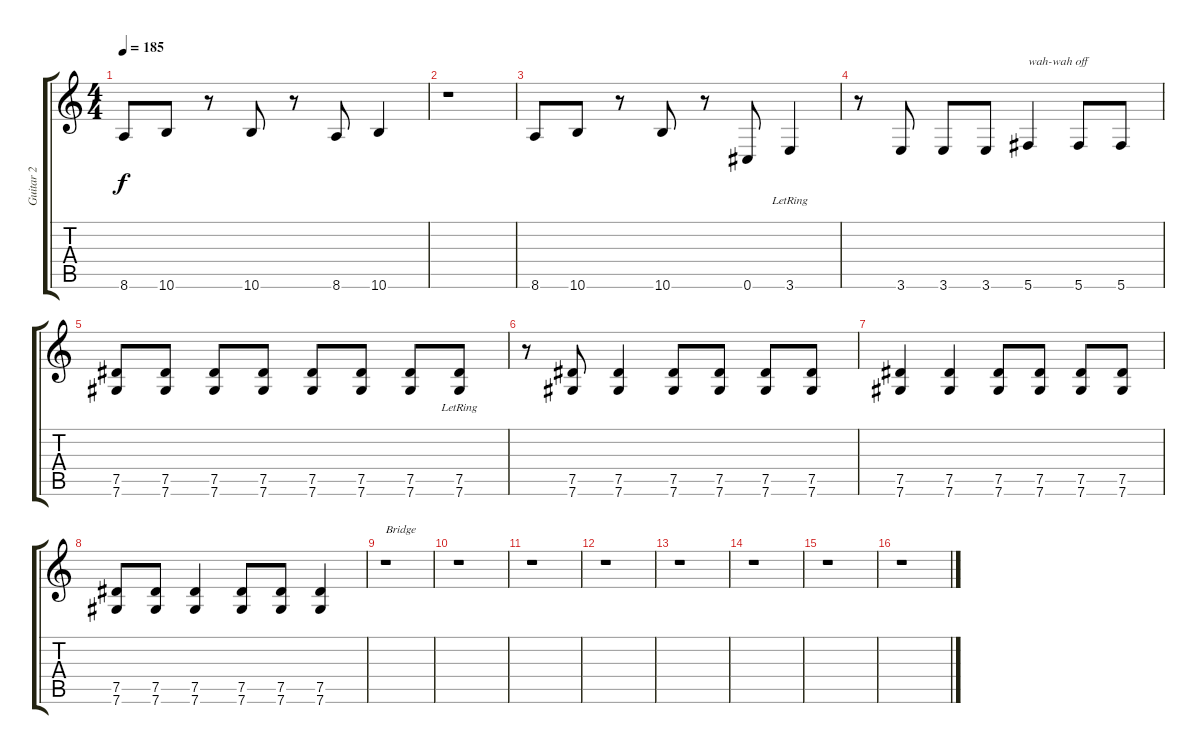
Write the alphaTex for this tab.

\track ("Guitar 2 " "Guitar 2 ") {instrument acousticguitarsteel}
\staff {score tabs}
\tuning (Eb4 Bb3 Gb3 Db3 Ab2 Db2) {hide}
\ts (4 4)
\tempo 185
\clef g2
\ks c
8.6.8{dy f} 10.6.8 r.8 10.6.8 r.8 8.6.8 10.6.4 |
r.1 |
8.6.8 10.6.8 r.8 10.6.8 r.8 0.6.8 3.6{lr}.4 |
r.8 3.6.8 3.6.8 3.6.8 5.6.4{txt "wah-wah off"} 5.6.8 5.6.8 |
(7.5 7.6).8 (7.5 7.6).8 (7.5 7.6).8 (7.5 7.6).8 (7.5 7.6).8 (7.5 7.6).8 (7.5 7.6).8 (7.5{lr} 7.6{lr}).8 |
r.8 (7.5 7.6).8 (7.5 7.6).4 (7.5 7.6).8 (7.5 7.6).8 (7.5 7.6).8 (7.5 7.6).8 |
(7.5 7.6).4 (7.5 7.6).4 (7.5 7.6).8 (7.5 7.6).8 (7.5 7.6).8 (7.5 7.6).8 |
(7.5 7.6).8 (7.5 7.6).8 (7.5 7.6).4 (7.5 7.6).8 (7.5 7.6).8 (7.5 7.6).4 |
r.1{txt "Bridge"} |
r.1 |
r.1 |
r.1 |
r.1 |
r.1 |
r.1 |
r.1
